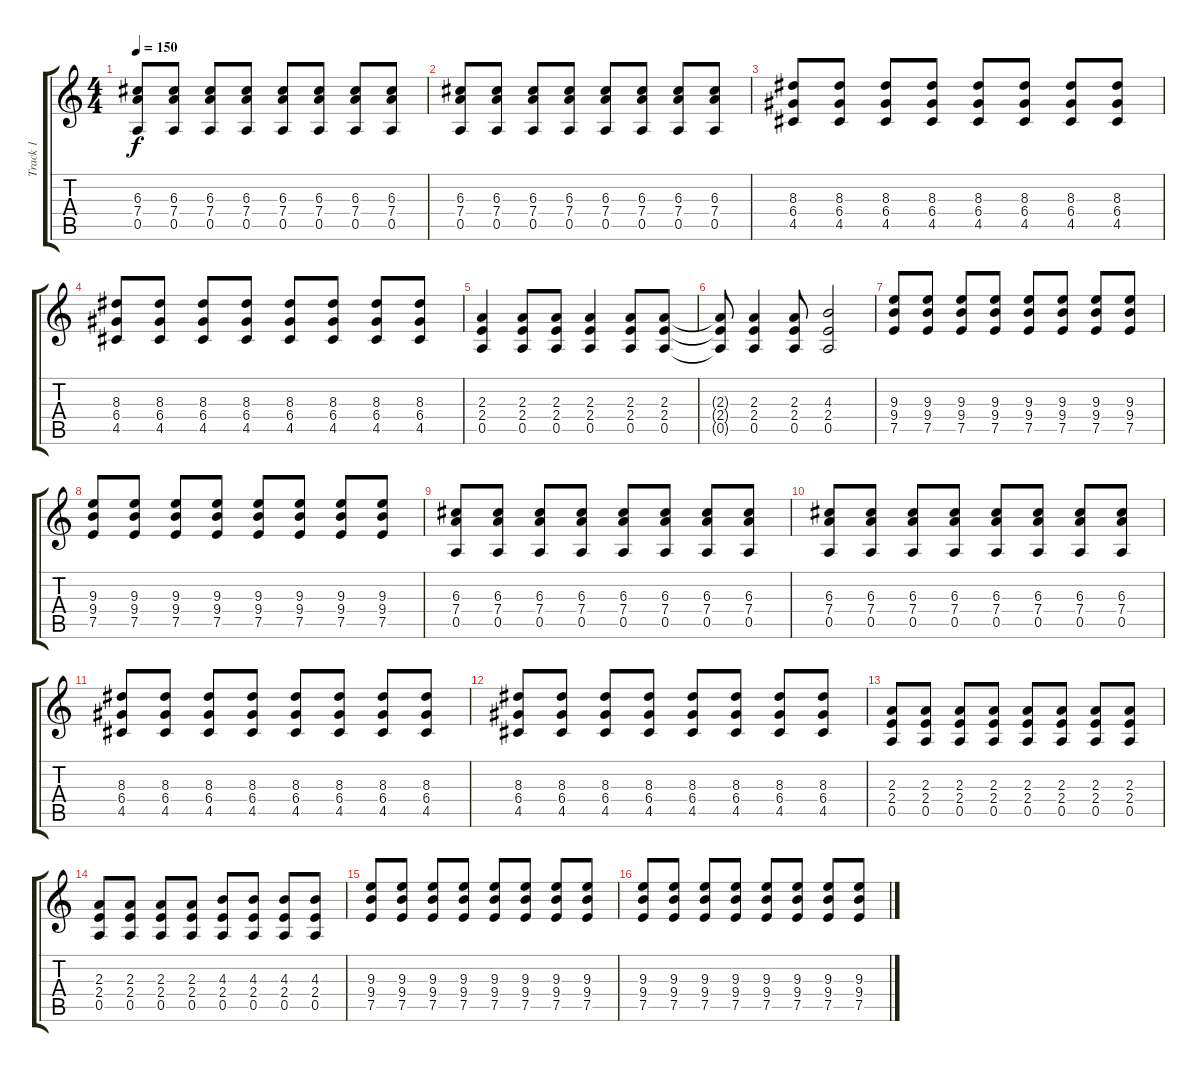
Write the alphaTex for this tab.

\track ("Track 1" "Track 1") {instrument overdrivenguitar}
\staff {score tabs}
\tuning (E4 B3 G3 D3 A2 E2) {hide}
\ts (4 4)
\tempo 150
\clef g2
\ks c
(6.3 7.4 0.5).8{dy f} (6.3 7.4 0.5).8 (6.3 7.4 0.5).8 (6.3 7.4 0.5).8 (6.3 7.4 0.5).8 (6.3 7.4 0.5).8 (6.3 7.4 0.5).8 (6.3 7.4 0.5).8 |
(6.3 7.4 0.5).8 (6.3 7.4 0.5).8 (6.3 7.4 0.5).8 (6.3 7.4 0.5).8 (6.3 7.4 0.5).8 (6.3 7.4 0.5).8 (6.3 7.4 0.5).8 (6.3 7.4 0.5).8 |
(8.3 6.4 4.5).8 (8.3 6.4 4.5).8 (8.3 6.4 4.5).8 (8.3 6.4 4.5).8 (8.3 6.4 4.5).8 (8.3 6.4 4.5).8 (8.3 6.4 4.5).8 (8.3 6.4 4.5).8 |
(8.3 6.4 4.5).8 (8.3 6.4 4.5).8 (8.3 6.4 4.5).8 (8.3 6.4 4.5).8 (8.3 6.4 4.5).8 (8.3 6.4 4.5).8 (8.3 6.4 4.5).8 (8.3 6.4 4.5).8 |
(2.3 2.4 0.5).4 (2.3 2.4 0.5).8 (2.3 2.4 0.5).8 (2.3 2.4 0.5).4 (2.3 2.4 0.5).8 (2.3 2.4 0.5).8 |
(2.3{t} 2.4{t} 0.5{t}).8 (2.3 2.4 0.5).4 (2.3 2.4 0.5).8 (4.3 2.4 0.5).2 |
(9.3 9.4 7.5).8 (9.3 9.4 7.5).8 (9.3 9.4 7.5).8 (9.3 9.4 7.5).8 (9.3 9.4 7.5).8 (9.3 9.4 7.5).8 (9.3 9.4 7.5).8 (9.3 9.4 7.5).8 |
(9.3 9.4 7.5).8 (9.3 9.4 7.5).8 (9.3 9.4 7.5).8 (9.3 9.4 7.5).8 (9.3 9.4 7.5).8 (9.3 9.4 7.5).8 (9.3 9.4 7.5).8 (9.3 9.4 7.5).8 |
(6.3 7.4 0.5).8 (6.3 7.4 0.5).8 (6.3 7.4 0.5).8 (6.3 7.4 0.5).8 (6.3 7.4 0.5).8 (6.3 7.4 0.5).8 (6.3 7.4 0.5).8 (6.3 7.4 0.5).8 |
(6.3 7.4 0.5).8 (6.3 7.4 0.5).8 (6.3 7.4 0.5).8 (6.3 7.4 0.5).8 (6.3 7.4 0.5).8 (6.3 7.4 0.5).8 (6.3 7.4 0.5).8 (6.3 7.4 0.5).8 |
(8.3 6.4 4.5).8 (8.3 6.4 4.5).8 (8.3 6.4 4.5).8 (8.3 6.4 4.5).8 (8.3 6.4 4.5).8 (8.3 6.4 4.5).8 (8.3 6.4 4.5).8 (8.3 6.4 4.5).8 |
(8.3 6.4 4.5).8 (8.3 6.4 4.5).8 (8.3 6.4 4.5).8 (8.3 6.4 4.5).8 (8.3 6.4 4.5).8 (8.3 6.4 4.5).8 (8.3 6.4 4.5).8 (8.3 6.4 4.5).8 |
(2.3 2.4 0.5).8 (2.3 2.4 0.5).8 (2.3 2.4 0.5).8 (2.3 2.4 0.5).8 (2.3 2.4 0.5).8 (2.3 2.4 0.5).8 (2.3 2.4 0.5).8 (2.3 2.4 0.5).8 |
(2.3 2.4 0.5).8 (2.3 2.4 0.5).8 (2.3 2.4 0.5).8 (2.3 2.4 0.5).8 (4.3 2.4 0.5).8 (4.3 2.4 0.5).8 (4.3 2.4 0.5).8 (4.3 2.4 0.5).8 |
(9.3 9.4 7.5).8 (9.3 9.4 7.5).8 (9.3 9.4 7.5).8 (9.3 9.4 7.5).8 (9.3 9.4 7.5).8 (9.3 9.4 7.5).8 (9.3 9.4 7.5).8 (9.3 9.4 7.5).8 |
(9.3 9.4 7.5).8 (9.3 9.4 7.5).8 (9.3 9.4 7.5).8 (9.3 9.4 7.5).8 (9.3 9.4 7.5).8 (9.3 9.4 7.5).8 (9.3 9.4 7.5).8 (9.3 9.4 7.5).8
